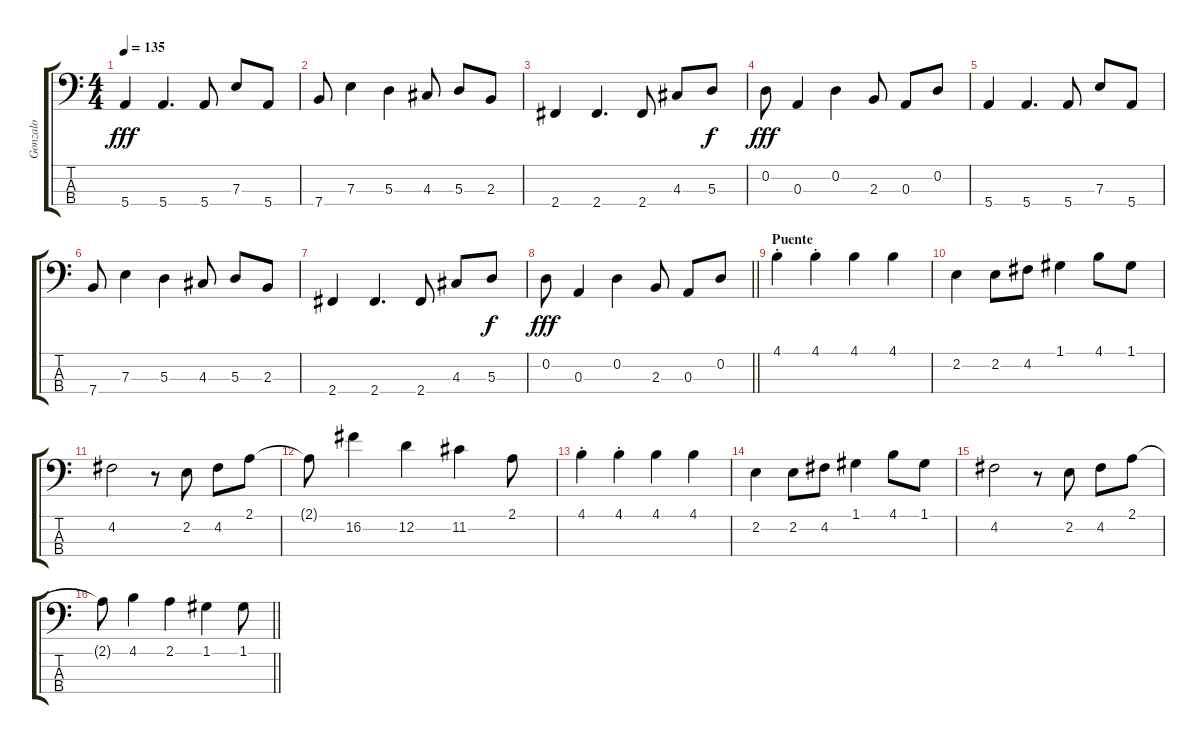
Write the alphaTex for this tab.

\track ("Gonzalo" "Gonzalo") {instrument electricbassfinger}
\staff {score tabs}
\tuning (G2 D2 A1 E1) {hide}
\ts (4 4)
\tempo 135
\clef f4
\ks c
5.4.4{dy fff} 5.4.4{d} 5.4.8 7.3.8 5.4.8 |
7.4.8 7.3.4 5.3.4 4.3.8 5.3.8 2.3.8 |
2.4.4 2.4.4{d} 2.4.8 4.3.8 5.3.8{dy f} |
0.2.8{dy fff} 0.3.4 0.2.4 2.3.8 0.3.8 0.2.8 |
5.4.4 5.4.4{d} 5.4.8 7.3.8 5.4.8 |
7.4.8 7.3.4 5.3.4 4.3.8 5.3.8 2.3.8 |
2.4.4 2.4.4{d} 2.4.8 4.3.8 5.3.8{dy f} |
\barLineRight lightlight
0.2.8{dy fff} 0.3.4 0.2.4 2.3.8 0.3.8 0.2.8 |
\section ("" "Puente")
4.1{st}.4 4.1{st}.4 4.1.4 4.1.4 |
2.2.4 2.2.8 4.2.8 1.1.4 4.1.8 1.1.8 |
4.2.2 r.8 2.2.8 4.2.8 2.1.8 |
2.1{t}.8 16.2.4 12.2.4 11.2.4 2.1.8 |
4.1{st}.4 4.1{st}.4 4.1.4 4.1.4 |
2.2.4 2.2.8 4.2.8 1.1.4 4.1.8 1.1.8 |
4.2.2 r.8 2.2.8 4.2.8 2.1.8 |
\barLineRight lightlight
2.1{t}.8 4.1.4 2.1.4 1.1.4 1.1.8
